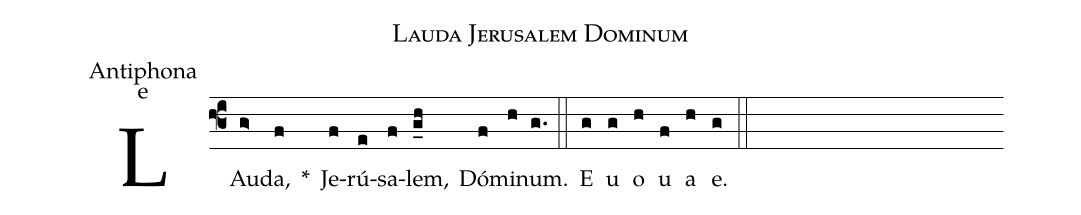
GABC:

name:Lauda Jerusalem Dominum;
office-part:Antiphona;
mode:e;
%%
(f3)LAu(g>)da,(f) <v>*</v>() Je(f)rú(e)sa(f)lem,(g_h) Dó(f)mi(h)num.(g.) (::)
E(g) u(g) o(h) u(f) a(h) e.(g) (::)
